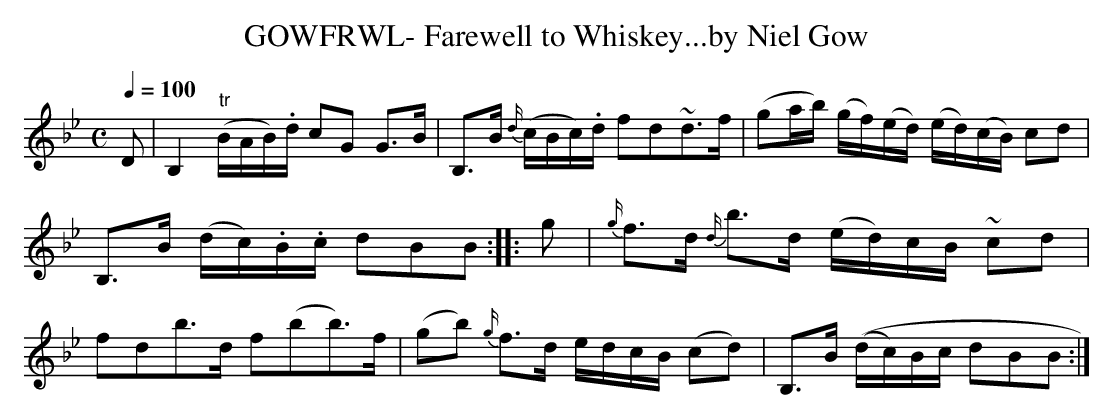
X:1
T:GOWFRWL- Farewell to Whiskey...by Niel Gow
Q:1/4=100
L:1/8
M:C
K:Bb
D|B,2 "tr"(B/A/B/).d/ cG G3/2B/|\
B,3/2B/ {d/}(c/B/c/).d/ fd~d3/2f/|\
(ga/b/) (g/f/)(e/d/) (e/d/)(c/B/) cd|B,3/2B/ (d/c/).B/.c/ dBB::\
g|{g/}f3/2d/ {d/}b3/2d/ (e/d/)c/B/ ~cd|fdb3/2d/ f(bb3/2)f/|\
(gb) {g/}f3/2d/ e/d/c/B/ (cd)|B,3/2B/ ((d/c/)B/c/ dBB:|]
